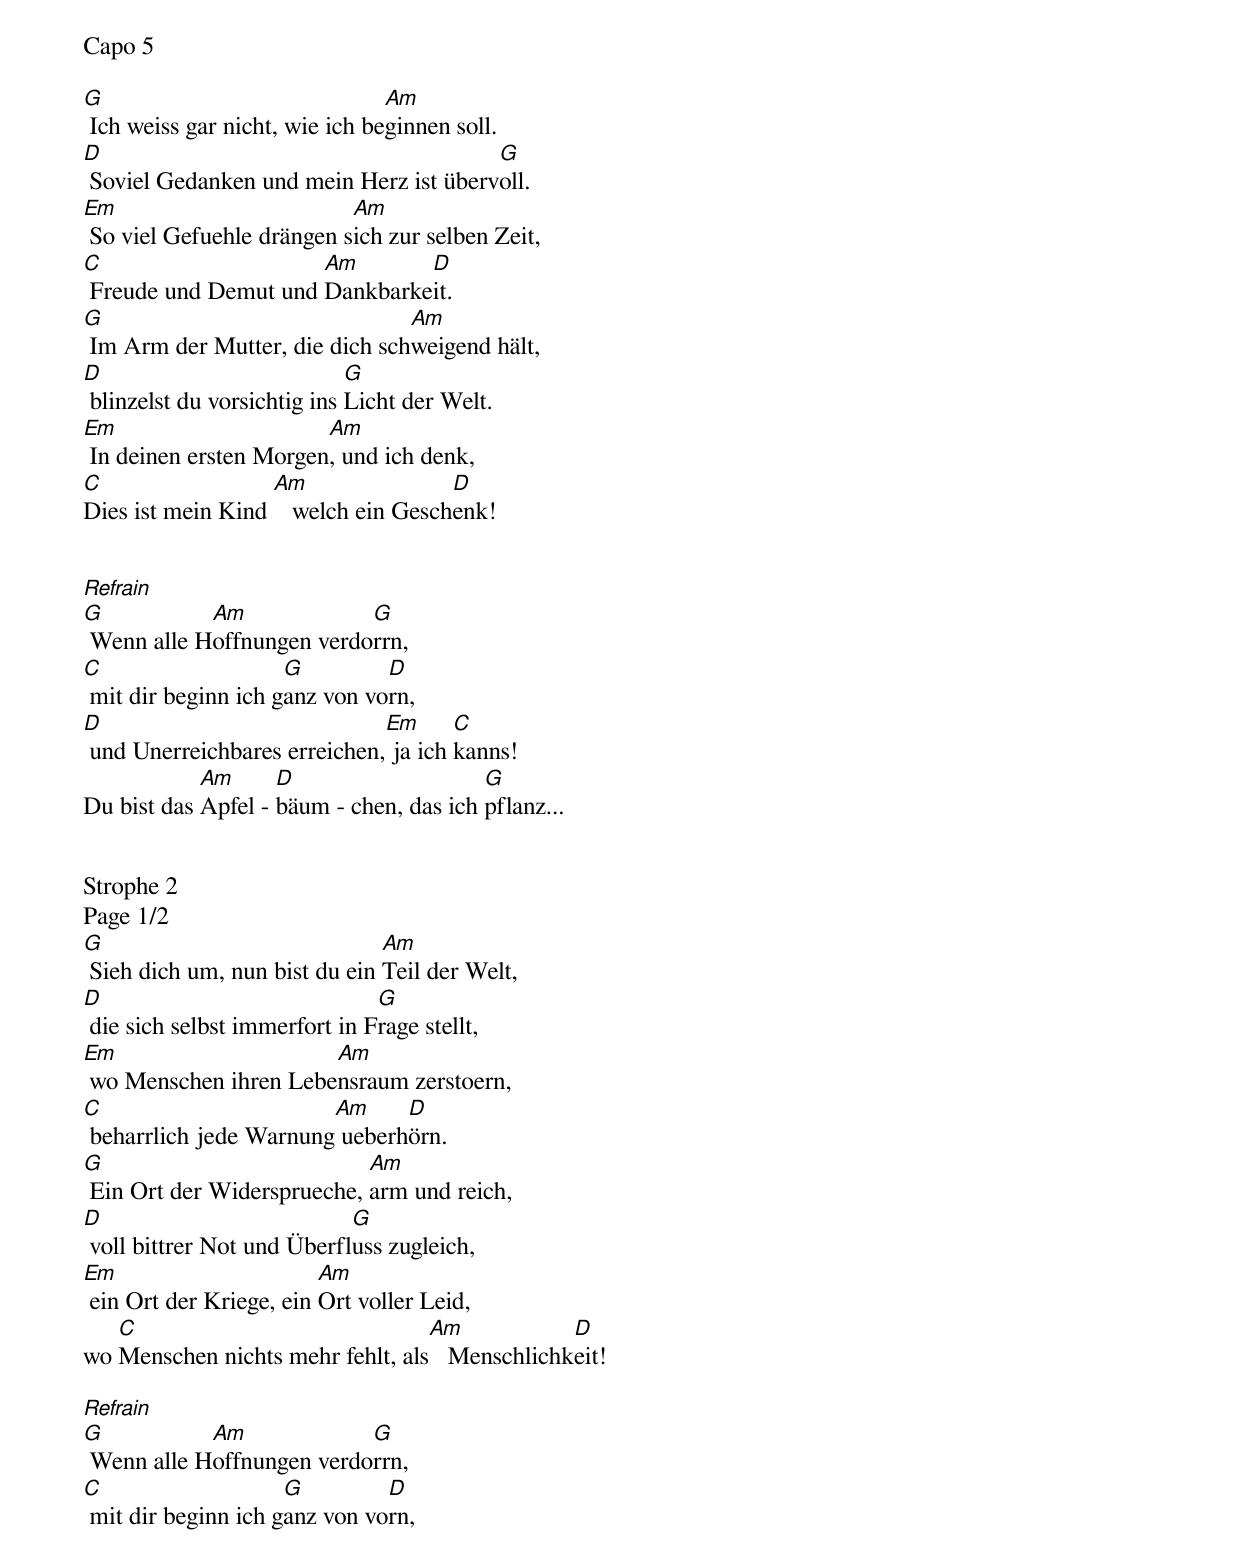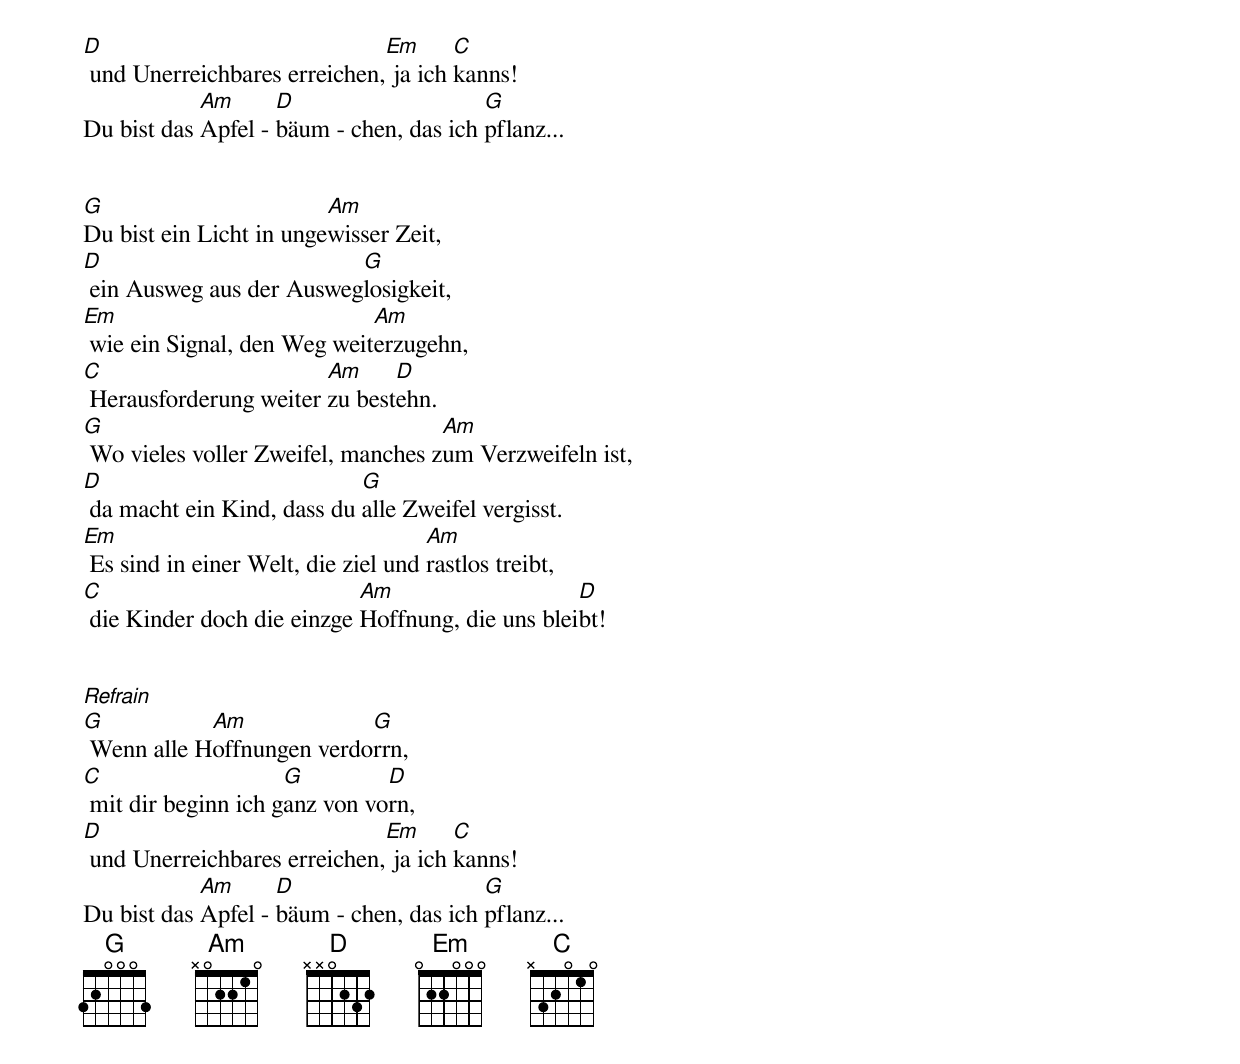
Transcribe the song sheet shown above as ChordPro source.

Capo 5

[G] Ich weiss gar nicht, wie ich be[Am]ginnen soll.
[D] Soviel Gedanken und mein Herz ist überv[G]oll.
[Em] So viel Gefuehle drängen s[Am]ich zur selben Zeit,
[C] Freude und Demut und [Am]Dankbarke[D]it.
[G] Im Arm der Mutter, die dich sch[Am]weigend hält,
[D] blinzelst du vorsichtig ins [G]Licht der Welt.
[Em] In deinen ersten Morgen[Am], und ich denk,
[C]Dies ist mein Kind [Am]   welch ein Gesch[D]enk!


[Refrain]
[G] Wenn alle H[Am]offnungen verdo[G]rrn,
[C] mit dir beginn ich g[G]anz von vo[D]rn,
[D] und Unerreichbares erreichen,[Em] ja ich [C]kanns!
Du bist das [Am]Apfel - [D]bäum - chen, das ich [G]pflanz...


Strophe 2
Page 1/2
[G] Sieh dich um, nun bist du ein [Am]Teil der Welt,
[D] die sich selbst immerfort in F[G]rage stellt,
[Em] wo Menschen ihren Lebe[Am]nsraum zerstoern,
[C] beharrlich jede Warnung[Am] ueberh[D]örn.
[G] Ein Ort der Widersprueche, [Am]arm und reich,
[D] voll bittrer Not und Überfl[G]uss zugleich,
[Em] ein Ort der Kriege, ein [Am]Ort voller Leid,
wo [C]Menschen nichts mehr fehlt, als[Am]   Menschlichk[D]eit!

[Refrain]
[G] Wenn alle H[Am]offnungen verdo[G]rrn,
[C] mit dir beginn ich g[G]anz von vo[D]rn,
[D] und Unerreichbares erreichen,[Em] ja ich [C]kanns!
Du bist das [Am]Apfel - [D]bäum - chen, das ich [G]pflanz...


[G]Du bist ein Licht in unge[Am]wisser Zeit,
[D] ein Ausweg aus der Ausweg[G]losigkeit,
[Em] wie ein Signal, den Weg weit[Am]erzugehn,
[C] Herausforderung weiter [Am]zu best[D]ehn.
[G] Wo vieles voller Zweifel, manches z[Am]um Verzweifeln ist,
[D] da macht ein Kind, dass du [G]alle Zweifel vergisst.
[Em] Es sind in einer Welt, die ziel und [Am]rastlos treibt,
[C] die Kinder doch die einzge [Am]Hoffnung, die uns blei[D]bt!


[Refrain]
[G] Wenn alle H[Am]offnungen verdo[G]rrn,
[C] mit dir beginn ich g[G]anz von vo[D]rn,
[D] und Unerreichbares erreichen,[Em] ja ich [C]kanns!
Du bist das [Am]Apfel - [D]bäum - chen, das ich [G]pflanz...
